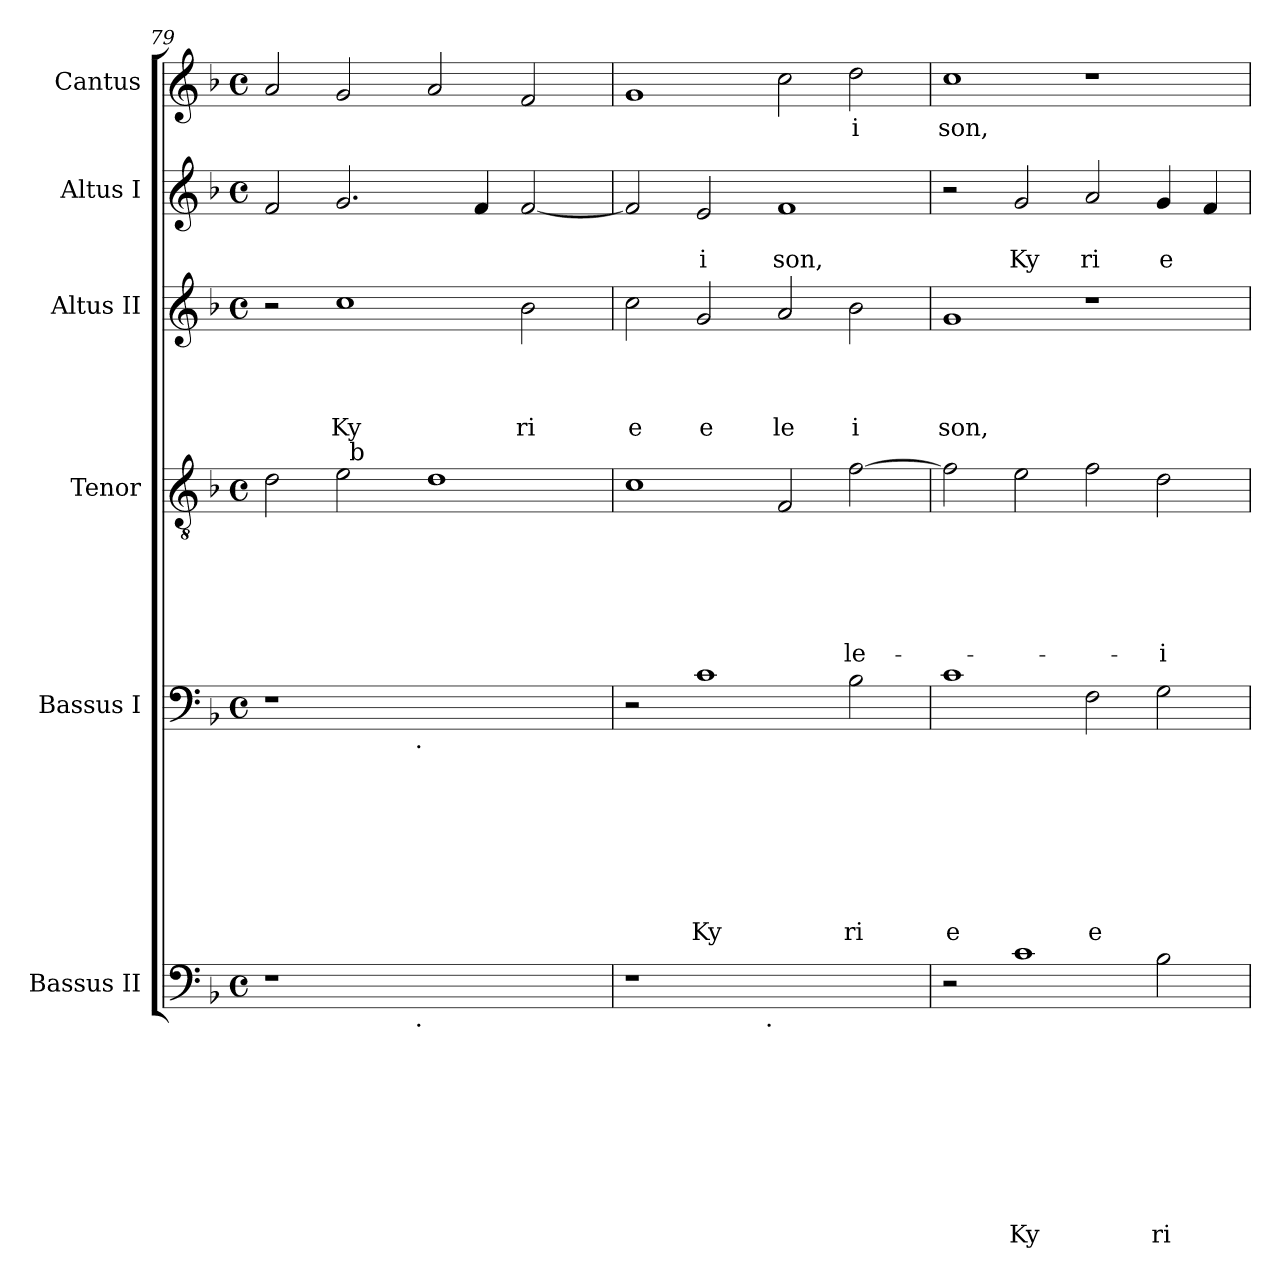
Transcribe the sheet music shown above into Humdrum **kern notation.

**kern	**text	**text	**text	**text	**text	**text	**text	**text	**text	**kern	**text	**text	**text	**text	**text	**text	**text	**text	**kern	**text	**text	**text	**text	**text	**text	**kern	**text	**text	**text	**text	**kern	**text	**text	**kern	**text
*part6	*part6	*part6	*part6	*part6	*part6	*part6	*part6	*part6	*part6	*part5	*part5	*part5	*part5	*part5	*part5	*part5	*part5	*part5	*part4	*part4	*part4	*part4	*part4	*part4	*part4	*part3	*part3	*part3	*part3	*part3	*part2	*part2	*part2	*part1	*part1
*staff6	*staff6	*staff6	*staff6	*staff6	*staff6	*staff6	*staff6	*staff6	*staff6	*staff5	*staff5	*staff5	*staff5	*staff5	*staff5	*staff5	*staff5	*staff5	*staff4	*staff4	*staff4	*staff4	*staff4	*staff4	*staff4	*staff3	*staff3	*staff3	*staff3	*staff3	*staff2	*staff2	*staff2	*staff1	*staff1
*I"Bassus II	*	*	*	*	*	*	*	*	*	*I"Bassus I	*	*	*	*	*	*	*	*	*I"Tenor	*	*	*	*	*	*	*I"Altus II	*	*	*	*	*I"Altus I	*	*	*I"Cantus	*
*I'B II	*	*	*	*	*	*	*	*	*	*I'B I	*	*	*	*	*	*	*	*	*I'T	*	*	*	*	*	*	*I'A II	*	*	*	*	*I'A I	*	*	*	*
*clefF4	*	*	*	*	*	*	*	*	*	*clefF4	*	*	*	*	*	*	*	*	*clefGv2	*	*	*	*	*	*	*clefG2	*	*	*	*	*clefG2	*	*	*clefG2	*
*k[b-]	*	*	*	*	*	*	*	*	*	*k[b-]	*	*	*	*	*	*	*	*	*k[b-]	*	*	*	*	*	*	*k[b-]	*	*	*	*	*k[b-]	*	*	*k[b-]	*
*F:	*	*	*	*	*	*	*	*	*	*F:	*	*	*	*	*	*	*	*	*F:	*	*	*	*	*	*	*F:	*	*	*	*	*F:	*	*	*F:	*
*M4/4	*	*	*	*	*	*	*	*	*	*M4/4	*	*	*	*	*	*	*	*	*M4/4	*	*	*	*	*	*	*M4/4	*	*	*	*	*M4/4	*	*	*M4/4	*
*met(c)	*	*	*	*	*	*	*	*	*	*met(c)	*	*	*	*	*	*	*	*	*met(c)	*	*	*	*	*	*	*met(c)	*	*	*	*	*met(c)	*	*	*met(c)	*
=79	=79	=79	=79	=79	=79	=79	=79	=79	=79	=79	=79	=79	=79	=79	=79	=79	=79	=79	=79	=79	=79	=79	=79	=79	=79	=79	=79	=79	=79	=79	=79	=79	=79	=79	=79
*^	*	*	*	*	*	*	*	*	*	*^	*	*	*	*	*	*	*	*	*^	*	*	*	*	*	*	*	*	*	*	*	*	*	*	*	*
1r	2ryy	.	.	.	.	.	.	.	.	.	1r	2ryy	.	.	.	.	.	.	.	.	2d\	2ryy	.	.	.	.	.	.	2r	.	.	.	.	2f/	.	.	2a/	.
!	!	!	!	!	!	!	!	!	!	!	!	!	!	!	!	!	!	!	!	!	!	!	!	!	!	!	!	!	!	!	!	!	!LO:LY:b	!	!	!	!	!
.	4...ryy	.	.	.	.	.	.	.	.	.	.	4...ryy	.	.	.	.	.	.	.	.	2e\	32ryy	.	.	.	.	.	.	1cc	.	.	.	Ky	2.g/	.	.	2g/	.
!	!	!	!	!	!	!	!	!	!	!	!	!	!	!	!	!	!	!	!	!	!	!LO:TX:a:t=b	!	!	!	!	!	!	!	!	!	!	!	!	!	!	!	!
.	.	.	.	.	.	.	.	.	.	.	.	.	.	.	.	.	.	.	.	.	.	1ryy	.	.	.	.	.	.	.	.	.	.	.	.	.	.	.	.
!	!	!	!	!	!	!	!	!	!	!	!	!LO:TX:b:t=.	!	!	!	!	!	!	!	!	!	!	!	!	!	!	!	!	!	!	!	!	!	!	!	!	!	!
!	!LO:TX:b:t=.	!	!	!	!	!	!	!	!	!	!	!	!	!	!	!	!	!	!	!	!	!	!	!	!	!	!	!	!	!	!	!	!	!	!	!	!	!
.	1ryy	.	.	.	.	.	.	.	.	.	.	1ryy	.	.	.	.	.	.	.	.	.	.	.	.	.	.	.	.	.	.	.	.	.	.	.	.	.	.
1ryy	.	.	.	.	.	.	.	.	.	.	1ryy	.	.	.	.	.	.	.	.	.	1d	.	.	.	.	.	.	.	.	.	.	.	.	.	.	.	2a/	.
.	.	.	.	.	.	.	.	.	.	.	.	.	.	.	.	.	.	.	.	.	.	.	.	.	.	.	.	.	.	.	.	.	.	4f/	.	.	.	.
!	!	!	!	!	!	!	!	!	!	!	!	!	!	!	!	!	!	!	!	!	!	!	!	!	!	!	!	!	!	!	!	!	!LO:LY:b	!	!	!	!	!
.	.	.	.	.	.	.	.	.	.	.	.	.	.	.	.	.	.	.	.	.	.	.	.	.	.	.	.	.	2b-\	.	.	.	ri	[<2f/	.	.	2f/	.
.	.	.	.	.	.	.	.	.	.	.	.	.	.	.	.	.	.	.	.	.	.	4...ryy	.	.	.	.	.	.	.	.	.	.	.	.	.	.	.	.
.	32ryy	.	.	.	.	.	.	.	.	.	.	32ryy	.	.	.	.	.	.	.	.	.	.	.	.	.	.	.	.	.	.	.	.	.	.	.	.	.	.
=80	=80	=80	=80	=80	=80	=80	=80	=80	=80	=80	=80	=80	=80	=80	=80	=80	=80	=80	=80	=80	=80	=80	=80	=80	=80	=80	=80	=80	=80	=80	=80	=80	=80	=80	=80	=80	=80	=80
!	!	!	!	!	!	!	!	!	!	!	!	!	!	!	!	!	!	!	!	!	!	!	!	!	!	!	!	!	!	!	!	!	!LO:LY:b	!	!	!	!	!
*	*	*	*	*	*	*	*	*	*	*	*v	*v	*	*	*	*	*	*	*	*	*	*	*	*	*	*	*	*	*	*	*	*	*	*	*	*	*	*
*	*	*	*	*	*	*	*	*	*	*	*	*	*	*	*	*	*	*	*	*v	*v	*	*	*	*	*	*	*	*	*	*	*	*	*	*	*	*
1r	2ryy	.	.	.	.	.	.	.	.	.	2r	.	.	.	.	.	.	.	.	1c	.	.	.	.	.	.	2cc\	.	.	.	e	2f/]	.	.	1g	.
!	!	!	!	!	!	!	!	!	!	!	!	!	!	!	!	!	!	!	!LO:LY:b	!	!	!	!	!	!	!	!	!	!	!	!LO:LY:b	!	!	!LO:LY:b	!	!
.	4...ryy	.	.	.	.	.	.	.	.	.	1c	.	.	.	.	.	.	.	Ky	.	.	.	.	.	.	.	2g/	.	.	.	e	2e/	.	i	.	.
!	!LO:TX:b:t=.	!	!	!	!	!	!	!	!	!	!	!	!	!	!	!	!	!	!	!	!	!	!	!	!	!	!	!	!	!	!	!	!	!	!	!
.	1ryy	.	.	.	.	.	.	.	.	.	.	.	.	.	.	.	.	.	.	.	.	.	.	.	.	.	.	.	.	.	.	.	.	.	.	.
!	!	!	!	!	!	!	!	!	!	!	!	!	!	!	!	!	!	!	!	!	!	!	!	!	!	!	!	!	!	!	!LO:LY:b	!	!	!LO:LY:b	!	!
1ryy	.	.	.	.	.	.	.	.	.	.	.	.	.	.	.	.	.	.	.	2F/	.	.	.	.	.	.	2a/	.	.	.	le	1f	.	son,	2cc\	.
!	!	!	!	!	!	!	!	!	!	!	!	!	!	!	!	!	!	!	!LO:LY:b	!	!	!	!	!	!	!LO:LY:b	!	!	!	!	!LO:LY:b	!	!	!	!	!LO:LY:b
.	.	.	.	.	.	.	.	.	.	.	2B-\	.	.	.	.	.	.	.	ri	[>2f\	.	.	.	.	.	-le-	2b-\	.	.	.	i	.	.	.	2dd\	i
.	32ryy	.	.	.	.	.	.	.	.	.	.	.	.	.	.	.	.	.	.	.	.	.	.	.	.	.	.	.	.	.	.	.	.	.	.	.
=81	=81	=81	=81	=81	=81	=81	=81	=81	=81	=81	=81	=81	=81	=81	=81	=81	=81	=81	=81	=81	=81	=81	=81	=81	=81	=81	=81	=81	=81	=81	=81	=81	=81	=81	=81	=81
!	!	!	!	!	!	!	!	!	!	!	!	!	!	!	!	!	!	!	!LO:LY:b	!	!	!	!	!	!	!	!	!	!	!	!LO:LY:b	!	!	!	!	!LO:LY:b
*v	*v	*	*	*	*	*	*	*	*	*	*	*	*	*	*	*	*	*	*	*	*	*	*	*	*	*	*	*	*	*	*	*	*	*	*	*
2r	.	.	.	.	.	.	.	.	.	1c	.	.	.	.	.	.	.	e	2f\]	.	.	.	.	.	.	1g	.	.	.	son,	2r	.	.	1cc	son,
!	!	!	!	!	!	!	!	!	!LO:LY:b	!	!	!	!	!	!	!	!	!	!	!	!	!	!	!	!	!	!	!	!	!	!	!	!LO:LY:b	!	!
1c	.	.	.	.	.	.	.	.	Ky	.	.	.	.	.	.	.	.	.	2e\	.	.	.	.	.	.	.	.	.	.	.	2g/	.	Ky	.	.
!	!	!	!	!	!	!	!	!	!	!	!	!	!	!	!	!	!	!LO:LY:b	!	!	!	!	!	!	!	!	!	!	!	!	!	!	!LO:LY:b	!	!
.	.	.	.	.	.	.	.	.	.	2F\	.	.	.	.	.	.	.	e	2f\	.	.	.	.	.	.	1r	.	.	.	.	2a/	.	ri	1r	.
!	!	!	!	!	!	!	!	!	!LO:LY:b	!	!	!	!	!	!	!	!	!	!	!	!	!	!	!	!LO:LY:b	!	!	!	!	!	!	!	!LO:LY:b	!	!
2B-\	.	.	.	.	.	.	.	.	ri	2G\	.	.	.	.	.	.	.	.	2d\	.	.	.	.	.	-i-	.	.	.	.	.	4g/	.	e	.	.
.	.	.	.	.	.	.	.	.	.	.	.	.	.	.	.	.	.	.	.	.	.	.	.	.	.	.	.	.	.	.	4f/	.	.	.	.
=	=	=	=	=	=	=	=	=	=	=	=	=	=	=	=	=	=	=	=	=	=	=	=	=	=	=	=	=	=	=	=	=	=	=	=
*-	*-	*-	*-	*-	*-	*-	*-	*-	*-	*-	*-	*-	*-	*-	*-	*-	*-	*-	*-	*-	*-	*-	*-	*-	*-	*-	*-	*-	*-	*-	*-	*-	*-	*-	*-
